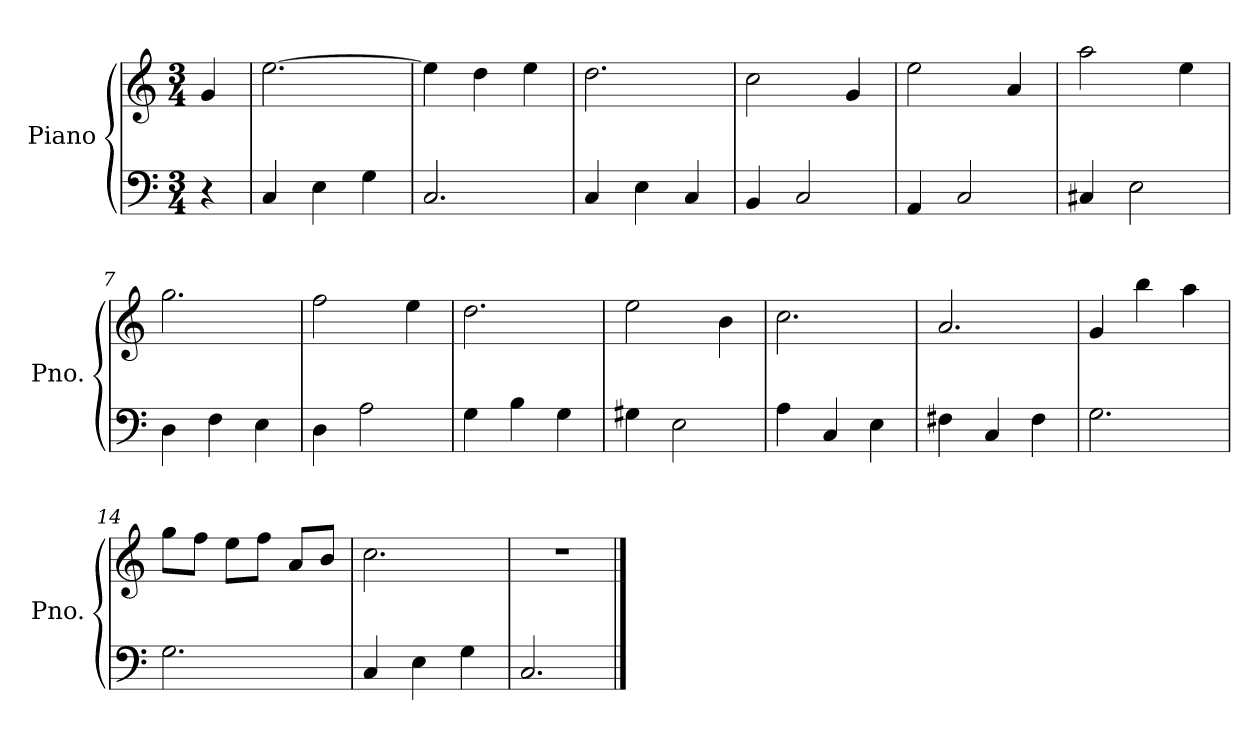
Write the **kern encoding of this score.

**kern	**kern
*part1	*part1
*staff2	*staff1
*I"Piano	*
*I'Pno.	*
*clefF4	*clefG2
*k[]	*k[]
*M3/4	*M3/4
*MM120	*MM120
=	=
4r	4g/
=1	=1
4C/	[2.ee\
4E\	.
4G\	.
=2	=2
2.C/	4ee\]
.	4dd\
.	4ee\
=3	=3
4C/	2.dd\
4E\	.
4C/	.
=4	=4
4BB/	2cc\
2C/	.
.	4g/
!!LO:LB:g=z
=5	=5
4AA/	2ee\
2C/	.
.	4a/
=6	=6
4C#X/	2aa\
2E\	.
.	4ee\
=7	=7
4D\	2.gg\
4F\	.
4E\	.
=8	=8
4D\	2ff\
2A\	.
.	4ee\
!!LO:LB:g=z
=9	=9
4G\	2.dd\
4B\	.
4G\	.
=10	=10
4G#X\	2ee\
2E\	.
.	4b\
=11	=11
4A\	2.cc\
4C/	.
4E\	.
=12	=12
4F#X\	2.a/
4C/	.
4F#\	.
!!LO:LB:g=z
=13	=13
2.G\	4g/
.	4bb\
.	4aa\
=14	=14
2.G\	8gg\L
.	8ff\J
.	8ee\L
.	8ff\J
.	8a/L
.	8b/J
=15	=15
4C/	2.cc\
4E\	.
4G\	.
=16	=16
2.C/	2.r
==	==
*-	*-
